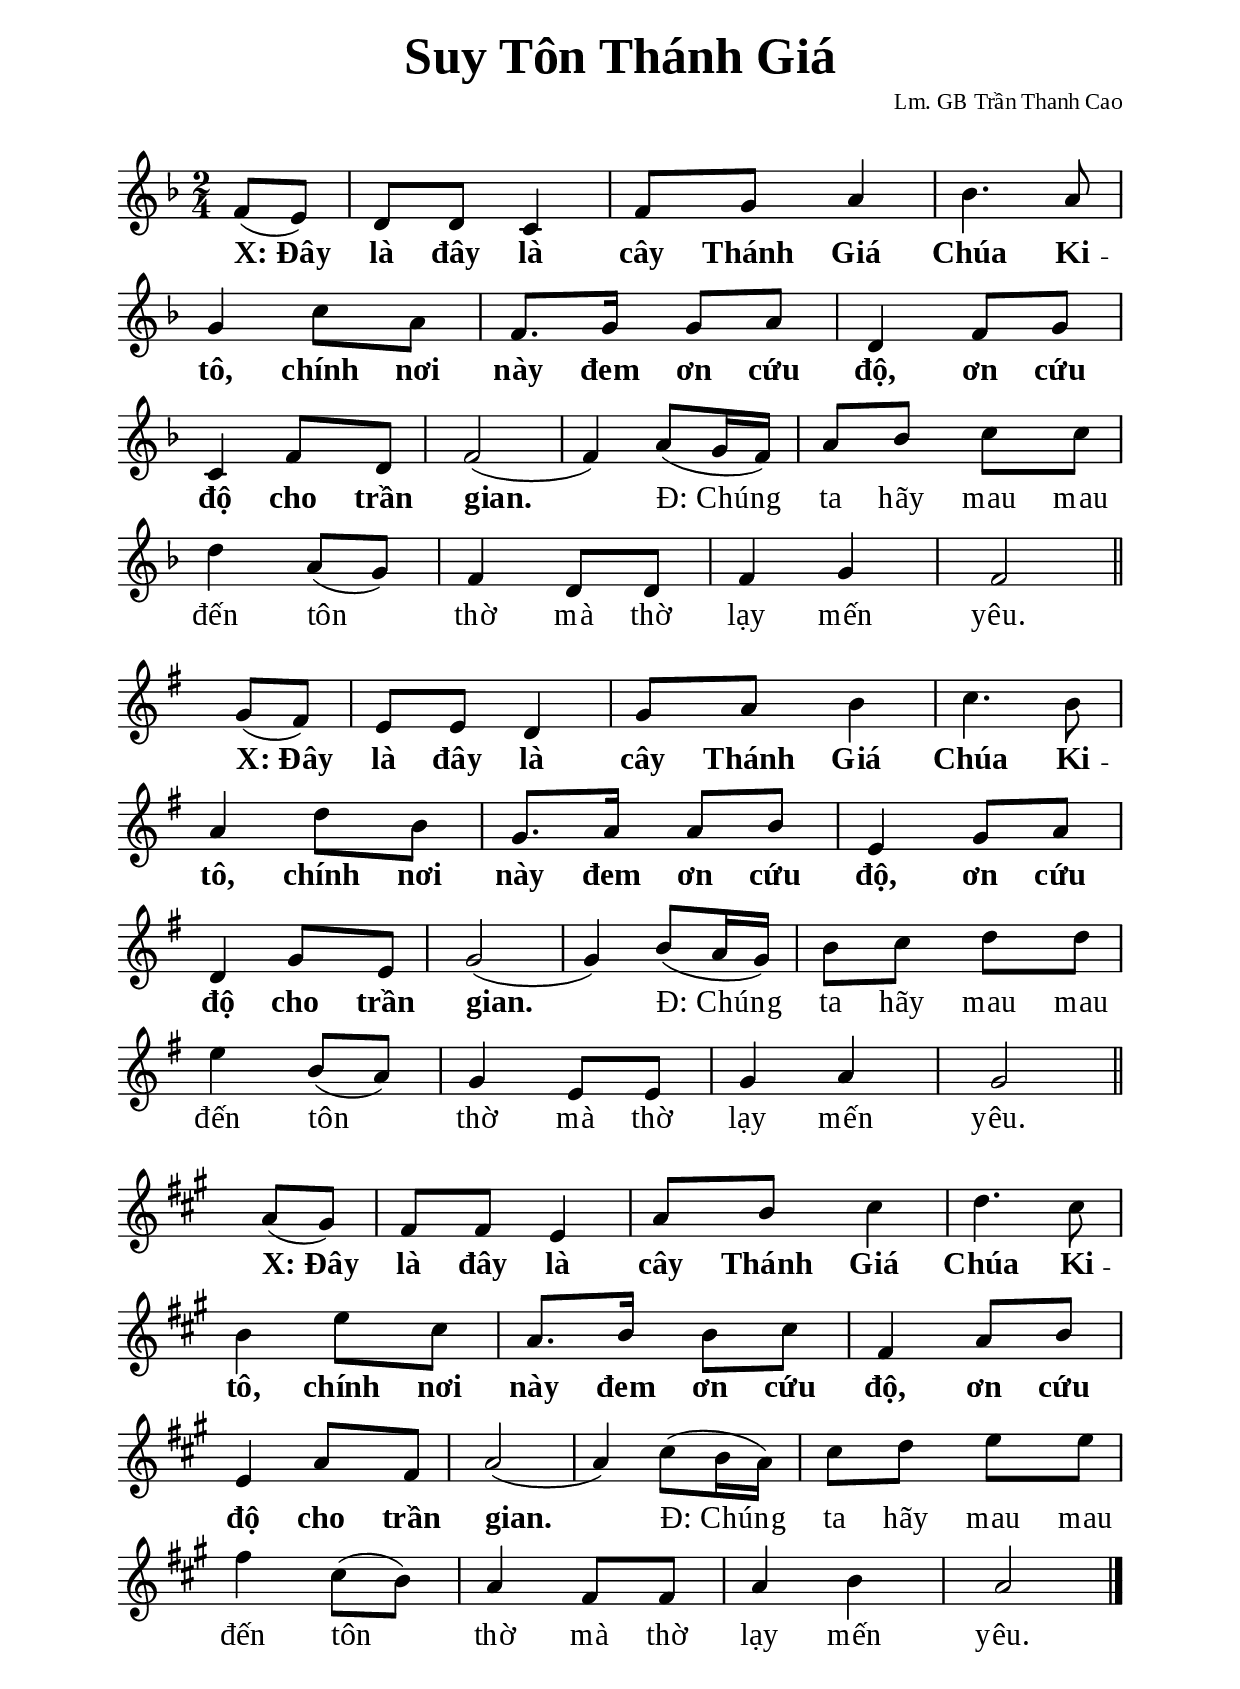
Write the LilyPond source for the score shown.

% Cài đặt chung
\version "2.20.0"
\include "english.ly"

\header {
  title = \markup { \fontsize #3 "Suy Tôn Thánh Giá" }
  poet = " "
  composer = "Lm. GB Trần Thanh Cao"
  arranger = " "
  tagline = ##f
}

\paper {
  #(set-paper-size "a4")
  top-margin = 10\mm
  bottom-margin = 10\mm
  left-margin = 20\mm
  right-margin = 20\mm
  indent = #0
  #(define fonts
    (make-pango-font-tree
      "Liberation Serif"
      "Liberation Serif"
      "Liberation Serif"
      (/ 20 20)))
  page-count = #1
}

% Nhạc phiên khúc
nhacPhienKhucMot = \relative c' {
  \partial 4 f8( e) |
  d d c4 |
  f8 g a4 |
  bf4. a8 |
  g4 c8 a |
  f8. g16 g8 a |
  d,4 f8 g |
  c,4 f8 d |
  f2( |
  f4) a8( g16 f) |
  a8 bf c c |
  d4 a8( g) |
  f4 d8 d |
  f4 g |
  f2 \bar "||"
}

nhacPhienKhucHai = \relative c'' {
  \partial 4 g8( fs) |
  e e d4 |
  g8 a b4 |
  c4. b8 |
  a4 d8 b |
  g8. a16 a8 b |
  e,4 g8 a |
  d,4 g8 e |
  g2( |
  g4) b8( a16 g) |
  b8 c d d |
  e4 b8( a) |
  g4 e8 e |
  g4 a |
  g2 \bar "||"
}

nhacPhienKhucBa = \relative c'' {
  \partial 4 a8( gs) |
  fs fs e4 |
  a8 b cs4 |
  d4. cs8 |
  b4 e8 cs |
  a8. b16 b8 cs |
  fs,4 a8 b |
  e,4 a8 fs |
  a2( |
  a4) cs8( b16 a) |
  cs8 d e e |
  fs4 cs8( b) |
  a4 fs8 fs |
  a4 b |
  a2 \bar "|."
}

% Lời phiên khúc
loiPhienKhuc = \lyricmode {
  \override Lyrics.LyricText.font-series = #'bold
  "X: Đây" là đây là cây Thánh Giá Chúa Ki -- tô,
  chính nơi này đem ơn cứu độ,
  ơn cứu độ cho trần gian.
  \override Lyrics.LyricText.font-series = #'normal
  "Đ: Chúng" ta hãy mau mau đến tôn thờ mà thờ lạy mến yêu.
}

% Dàn trang
\score {
  \new ChoirStaff <<
    \new Staff = phienKhuc \with {
        \magnifyStaff #(magstep +1)
      }
      <<
      \new Voice = beSop {
        \key f \major \time 2/4 \nhacPhienKhucMot
      }
    >>
    \new Lyrics \lyricsto beSop \loiPhienKhuc
  >>
  \layout {
    \override Lyrics.LyricText.font-size = #+3
    \override Lyrics.LyricSpace.minimum-distance = #3.5
    \override Score.BarNumber.break-visibility = ##(#f #f #f)
    \override Score.SpacingSpanner.uniform-stretching = ##t
  } 
}

\score {
  \new ChoirStaff <<
    \new Staff = phienKhuc \with {
        \magnifyStaff #(magstep +1)
      }
      <<
      \new Voice = beSop {
        \key g \major \time 2/4 \nhacPhienKhucHai
      }
    >>
    \new Lyrics \lyricsto beSop \loiPhienKhuc
  >>
  \layout {
    \override Staff.TimeSignature.transparent = ##t
    \override Lyrics.LyricText.font-size = #+3
    \override Lyrics.LyricSpace.minimum-distance = #3.5
    \override Score.BarNumber.break-visibility = ##(#f #f #f)
    \override Score.SpacingSpanner.uniform-stretching = ##t
  } 
}

\score {
  \new ChoirStaff <<
    \new Staff = phienKhuc \with {
        \magnifyStaff #(magstep +1)
      }
      <<
      \new Voice = beSop {
        \key a \major \time 2/4 \nhacPhienKhucBa
      }
    >>
    \new Lyrics \lyricsto beSop \loiPhienKhuc
  >>
  \layout {
    \override Staff.TimeSignature.transparent = ##t
    \override Lyrics.LyricText.font-size = #+3
    \override Lyrics.LyricSpace.minimum-distance = #3.5
    \override Score.BarNumber.break-visibility = ##(#f #f #f)
    \override Score.SpacingSpanner.uniform-stretching = ##t
  } 
}